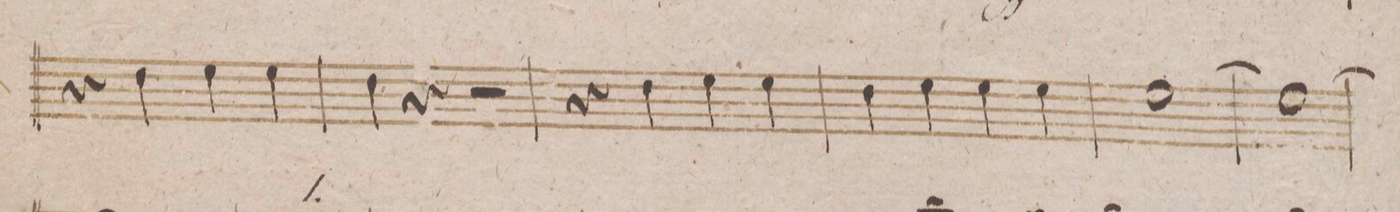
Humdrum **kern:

**kern	**dynam
*I"Clarinetto 1mo in B.	*
*clefG2	*
*k[b-]	*
*met(c)	*
*M4/4	*
4r	.
4cc\	.
4dd\	.
4dd\	.
=23	=23
4cc\	.
4r	.
2r	.
=24	=24
4r	.
4cc\	.
4dd\	.
4dd\	.
=25	=25
4cc\	.
4dd\	.
4dd\	.
4dd\	.
=26	=26
[>1dd	.
=27	=27
1dd_>	.
=28	=28
*-	*-
